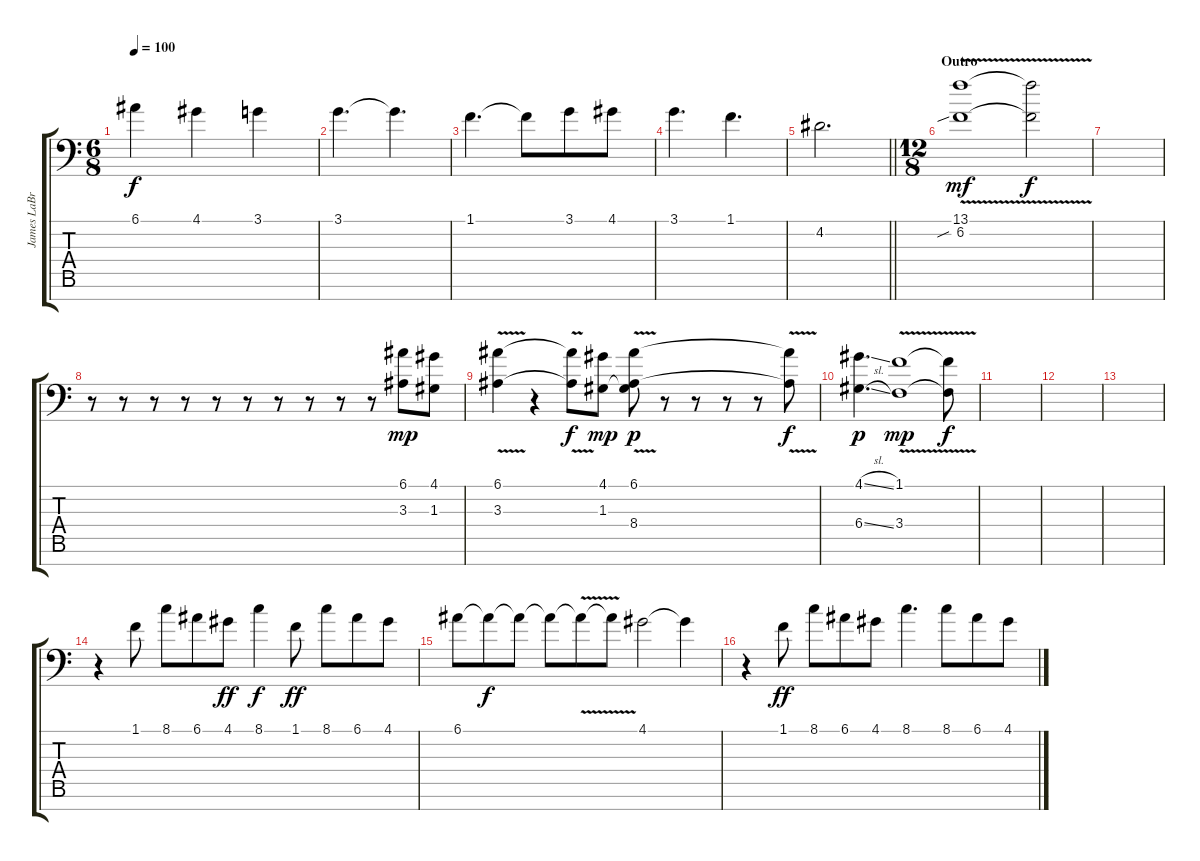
\track ("James LaBrie" "James LaBr") {instrument altosax}
\staff {score tabs}
\tuning (E4 B3 G3 D3 A2 E2 C-1) {hide}
\ts (6 8)
\tempo 100
\clef f4
\ks c
6.1.4{dy f} 4.1.4 3.1.4 |
3.1.4{d} 3.1{t}.4{d} |
1.1.4{d} 1.1{t}.8 3.1.8 4.1.8 |
3.1.4{d} 1.1.4{d} |
\barLineRight lightlight
4.2.2{d} |
\ts (12 8)
\section ("" "Outro")
(13.1{v} 6.2{sib}).1{dy mf} (13.1{t} 6.2{t}).2{dy f} |
|
r.8 r.8 r.8 r.8 r.8 r.8 r.8 r.8 r.8 r.8 (6.1 3.3).8{dy mp} (4.1 1.3).8 |
(6.1{v} 3.3).4 r.4 (6.1{t} 3.3{t}).8{dy f} (4.1 1.3).8{dy mp} (6.1{v} 1.3{t} 8.4).8{dy p} r.8 r.8 r.8 r.8 (6.1{t} 8.4{t}).8{dy f} |
(4.1{sl} 6.4{sl}).4{d dy p} (1.1 3.4{v}).1{dy mp} (1.1{t} 3.4{t}).8{dy f} |
|
|
|
r.4 1.1.8 8.1.8 6.1.8 4.1.8{dy ff} 8.1.4{dy f} 1.1.8{dy ff} 8.1.8 6.1.8 4.1.8 |
6.1.8 6.1{t}.8{dy f} 6.1{t}.8 6.1{t}.8 6.1{v t}.8 6.1{t}.8 4.1.2 4.1{t}.4 |
r.4 1.1.8{dy ff} 8.1.8 6.1.8 4.1.8 8.1.4{d} 8.1.8 6.1.8 4.1.8
